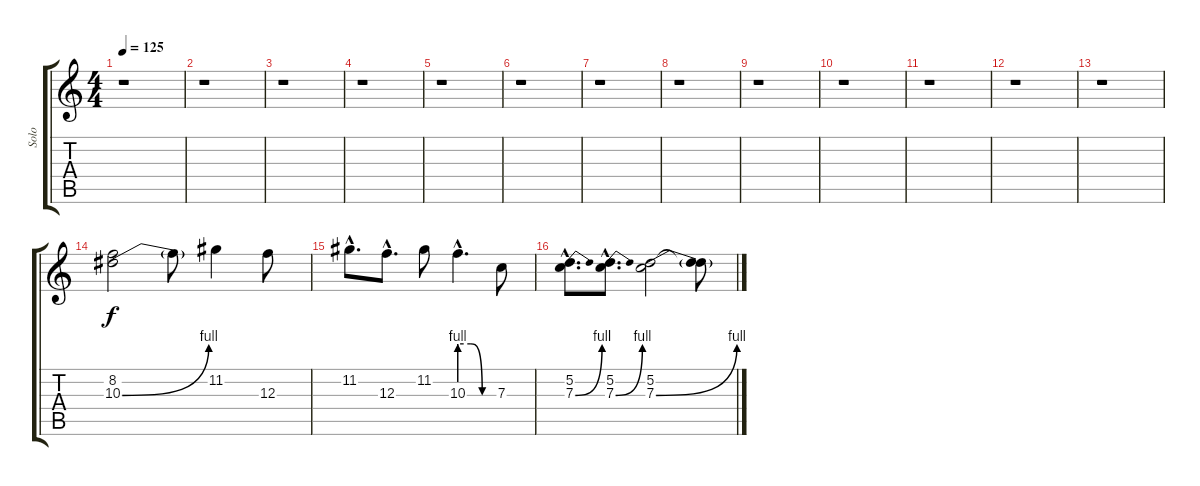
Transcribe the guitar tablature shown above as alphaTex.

\track ("Solo" "Solo") {instrument distortionguitar}
\staff {score tabs}
\tuning (D4 A3 F3 C3 G2 D2) {hide}
\ts (4 4)
\tempo 125
\clef g2
\ks c
r.1{dy f} |
r.1 |
r.1 |
r.1 |
r.1 |
r.1 |
r.1 |
r.1 |
r.1 |
r.1 |
r.1 |
r.1 |
r.1 |
(8.2 10.3{be (bend 0 0 60 4)}).2 10.3{t}.8 11.2.4 12.3.8 |
11.2{hac}.8{d} 12.3{hac}.8{d} 11.2.8 10.3{be (custom 0 4 20 4 40 0 60 0) hac}.4{d} 7.3.8 |
(5.2{hac} 7.3{be (bend 0 0 60 4) hac}).8{d} (5.2{hac} 7.3{be (bend 0 0 60 4) hac}).8{d} (5.2 7.3{be (bend 0 0 60 4)}).2 (5.2{t} 7.3{t}).8
